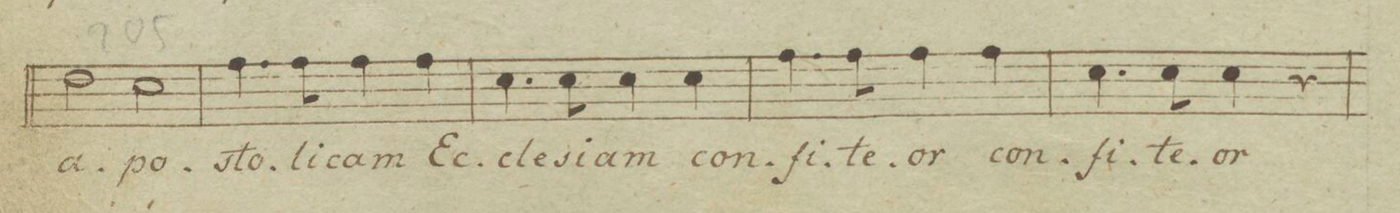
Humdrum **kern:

**kern	**text	**dynam
*I"Tenore	*	*
*clefC4	*	*
*k[b-e-a-]	*	*
*met(c)	*	*
*M4/4	*	*
2c\	a-	.
2B-\	-po-	.
=202	=202	=202
4.e-\	-sto-	.
8e-\	-li-	.
4e-\	-cam	.
4e-\	Ec-	.
=203	=203	=203
4.B-\	-cle-	.
8B-\	-si-	.
4B-\	-am	.
4B-\	con-	.
=204	=204	=204
4.e-\	-fi-	.
8e-\	-te-	.
4e-\	-or	.
4e-\	con-	.
=205	=205	=205
4.B-\	-fi-	.
8B-\	-te-	.
4B-\	-or	.
4r	.	.
=206	=206	=206
*-	*-	*-
